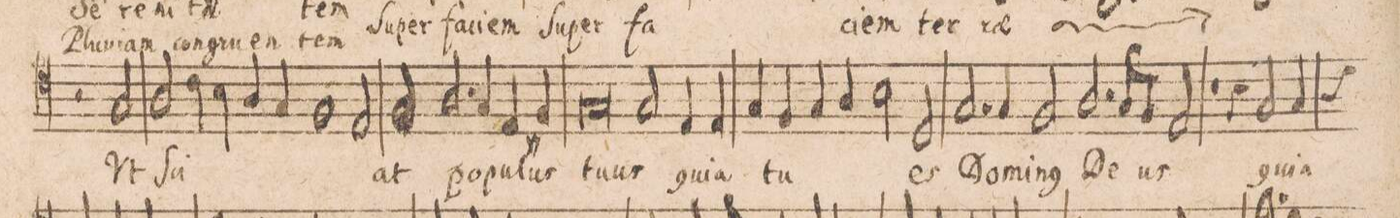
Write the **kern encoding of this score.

**kern	**text	**text
*I"[Tenore] 1mus.	*	*
*clefC4	*	*
*k[]	*	*
*met(C|)	*	*
*M2/1	*	*
2r	.	.
2G/	Ut	.
2A/	Sci-	.
4c\	.	.
4B\	.	.
=24-	=24-	=24-
4A/	.	.
4G/	.	.
1F/	.	.
2E/	.	.
=25-	=25-	=25-
2F/	-at	.
2.A/	po-	.
4G/	.	.
4E/	-pu-	.
4F#X/	-lus	.
=26-	=26-	=26-
0G/	tu-	.
=27-	=27-	=27-
2G/	-tus	.
4E/	qui-	.
4E/	-a	.
4G/	tu	.
4F/	.	.
4G/	.	.
4A/	.	.
=28-	=28-	=28-
2B\	.	.
2D/	es	.
2.G/	Do-	.
4G/	-mi-	.
=29-	=29-	=29-
2F/	-n(us)	.
2.A/	De-	.
8G/L	.	.
8F/J	.	.
2E/	-us	.
=30-	=30-	=30-
1r	.	.
4r	.	.
2G/	qui-	.
*custos:A	*	*
4G/	-a	.
=31-	=31-	=31-
*-	*-	*-
